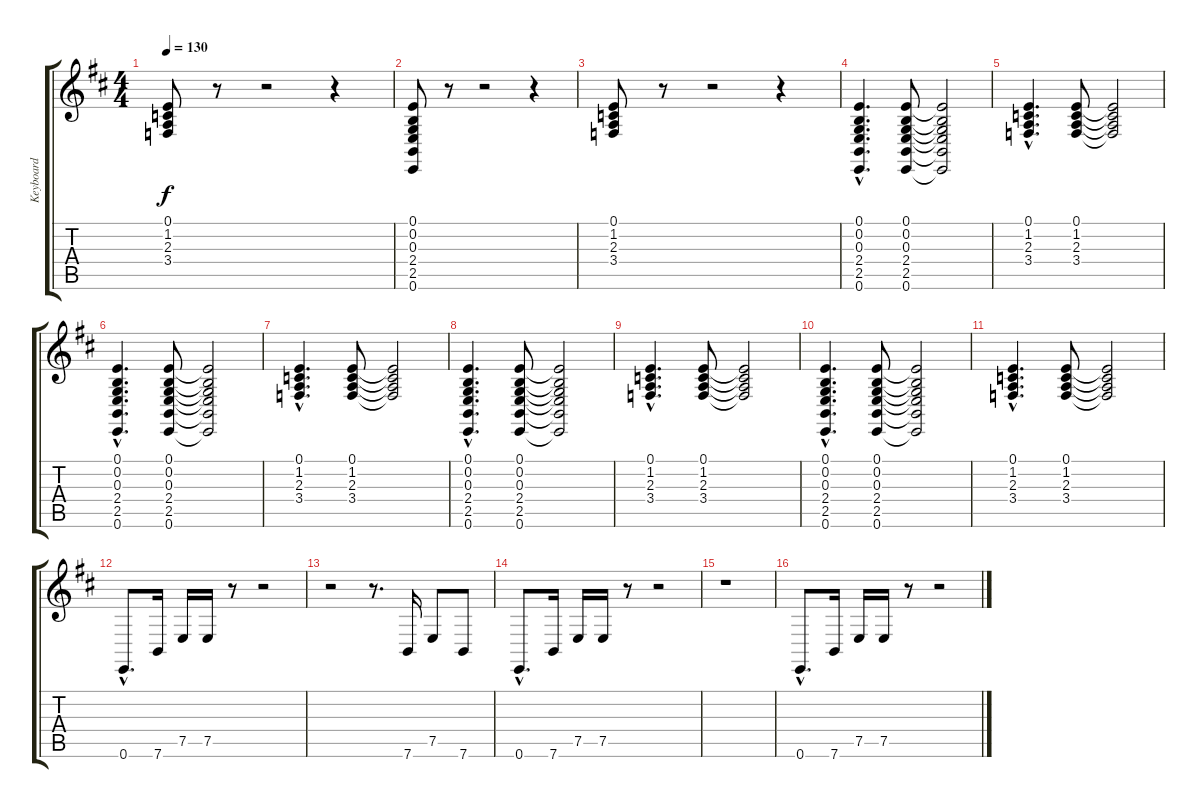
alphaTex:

\track ("Keyboard" "Keyboard") {instrument electricgrandpiano}
\staff {score tabs}
\tuning (E4 B3 G3 D3 A2 E2) {hide}
\ts (4 4)
\tempo 130
\clef g2
\ks d
(0.1 1.2 2.3 3.4).8{dy f} r.8 r.2 r.4 |
(0.1 0.2 0.3 2.4 2.5 0.6).8 r.8 r.2 r.4 |
(0.1 1.2 2.3 3.4).8 r.8 r.2 r.4 |
(0.1{hac} 0.2{hac} 0.3{hac} 2.4{hac} 2.5{hac} 0.6{hac}).4{d} (0.1 0.2 0.3 2.4 2.5 0.6).8 (0.1{t} 0.2{t} 0.3{t} 2.4{t} 2.5{t} 0.6{t}).2 |
(0.1{hac} 1.2{hac} 2.3{hac} 3.4{hac}).4{d} (0.1 1.2 2.3 3.4).8 (0.1{t} 1.2{t} 2.3{t} 3.4{t}).2 |
(0.1{hac} 0.2{hac} 0.3{hac} 2.4{hac} 2.5{hac} 0.6{hac}).4{d} (0.1 0.2 0.3 2.4 2.5 0.6).8 (0.1{t} 0.2{t} 0.3{t} 2.4{t} 2.5{t} 0.6{t}).2 |
(0.1{hac} 1.2{hac} 2.3{hac} 3.4{hac}).4{d} (0.1 1.2 2.3 3.4).8 (0.1{t} 1.2{t} 2.3{t} 3.4{t}).2 |
(0.1{hac} 0.2{hac} 0.3{hac} 2.4{hac} 2.5{hac} 0.6{hac}).4{d} (0.1 0.2 0.3 2.4 2.5 0.6).8 (0.1{t} 0.2{t} 0.3{t} 2.4{t} 2.5{t} 0.6{t}).2 |
(0.1{hac} 1.2{hac} 2.3{hac} 3.4{hac}).4{d} (0.1 1.2 2.3 3.4).8 (0.1{t} 1.2{t} 2.3{t} 3.4{t}).2 |
(0.1{hac} 0.2{hac} 0.3{hac} 2.4{hac} 2.5{hac} 0.6{hac}).4{d} (0.1 0.2 0.3 2.4 2.5 0.6).8 (0.1{t} 0.2{t} 0.3{t} 2.4{t} 2.5{t} 0.6{t}).2 |
(0.1{hac} 1.2{hac} 2.3{hac} 3.4{hac}).4{d} (0.1 1.2 2.3 3.4).8 (0.1{t} 1.2{t} 2.3{t} 3.4{t}).2 |
0.6{hac}.8{d} 7.6.16 7.5.16 7.5.16 r.8 r.2 |
r.2 r.8{d} 7.6.16 7.5.8 7.6.8 |
0.6{hac}.8{d} 7.6.16 7.5.16 7.5.16 r.8 r.2 |
r.1 |
0.6{hac}.8{d} 7.6.16 7.5.16 7.5.16 r.8 r.2
